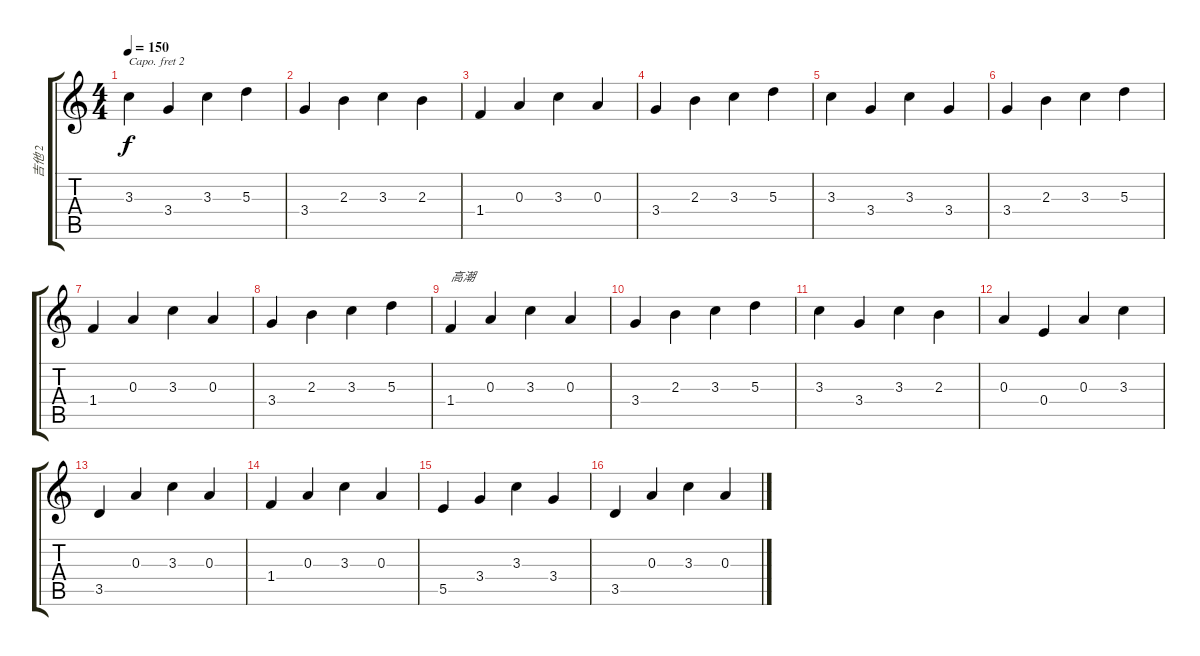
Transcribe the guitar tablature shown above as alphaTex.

\track ("吉他 2" "吉他 2") {instrument acousticguitarsteel}
\staff {score tabs}
\capo 2
\tuning (E4 C4 G3 D3 A2 E2) {hide}
\ts (4 4)
\tempo 150
\clef g2
\ks c
3.3.4{dy f} 3.4.4 3.3.4 5.3.4 |
3.4.4 2.3.4 3.3.4 2.3.4 |
1.4.4 0.3.4 3.3.4 0.3.4 |
3.4.4 2.3.4 3.3.4 5.3.4 |
3.3.4 3.4.4 3.3.4 3.4.4 |
3.4.4 2.3.4 3.3.4 5.3.4 |
1.4.4 0.3.4 3.3.4 0.3.4 |
3.4.4 2.3.4 3.3.4 5.3.4 |
1.4.4{txt "高潮"} 0.3.4 3.3.4 0.3.4 |
3.4.4 2.3.4 3.3.4 5.3.4 |
3.3.4 3.4.4 3.3.4 2.3.4 |
0.3.4 0.4.4 0.3.4 3.3.4 |
3.5.4 0.3.4 3.3.4 0.3.4 |
1.4.4 0.3.4 3.3.4 0.3.4 |
5.5.4 3.4.4 3.3.4 3.4.4 |
3.5.4 0.3.4 3.3.4 0.3.4
